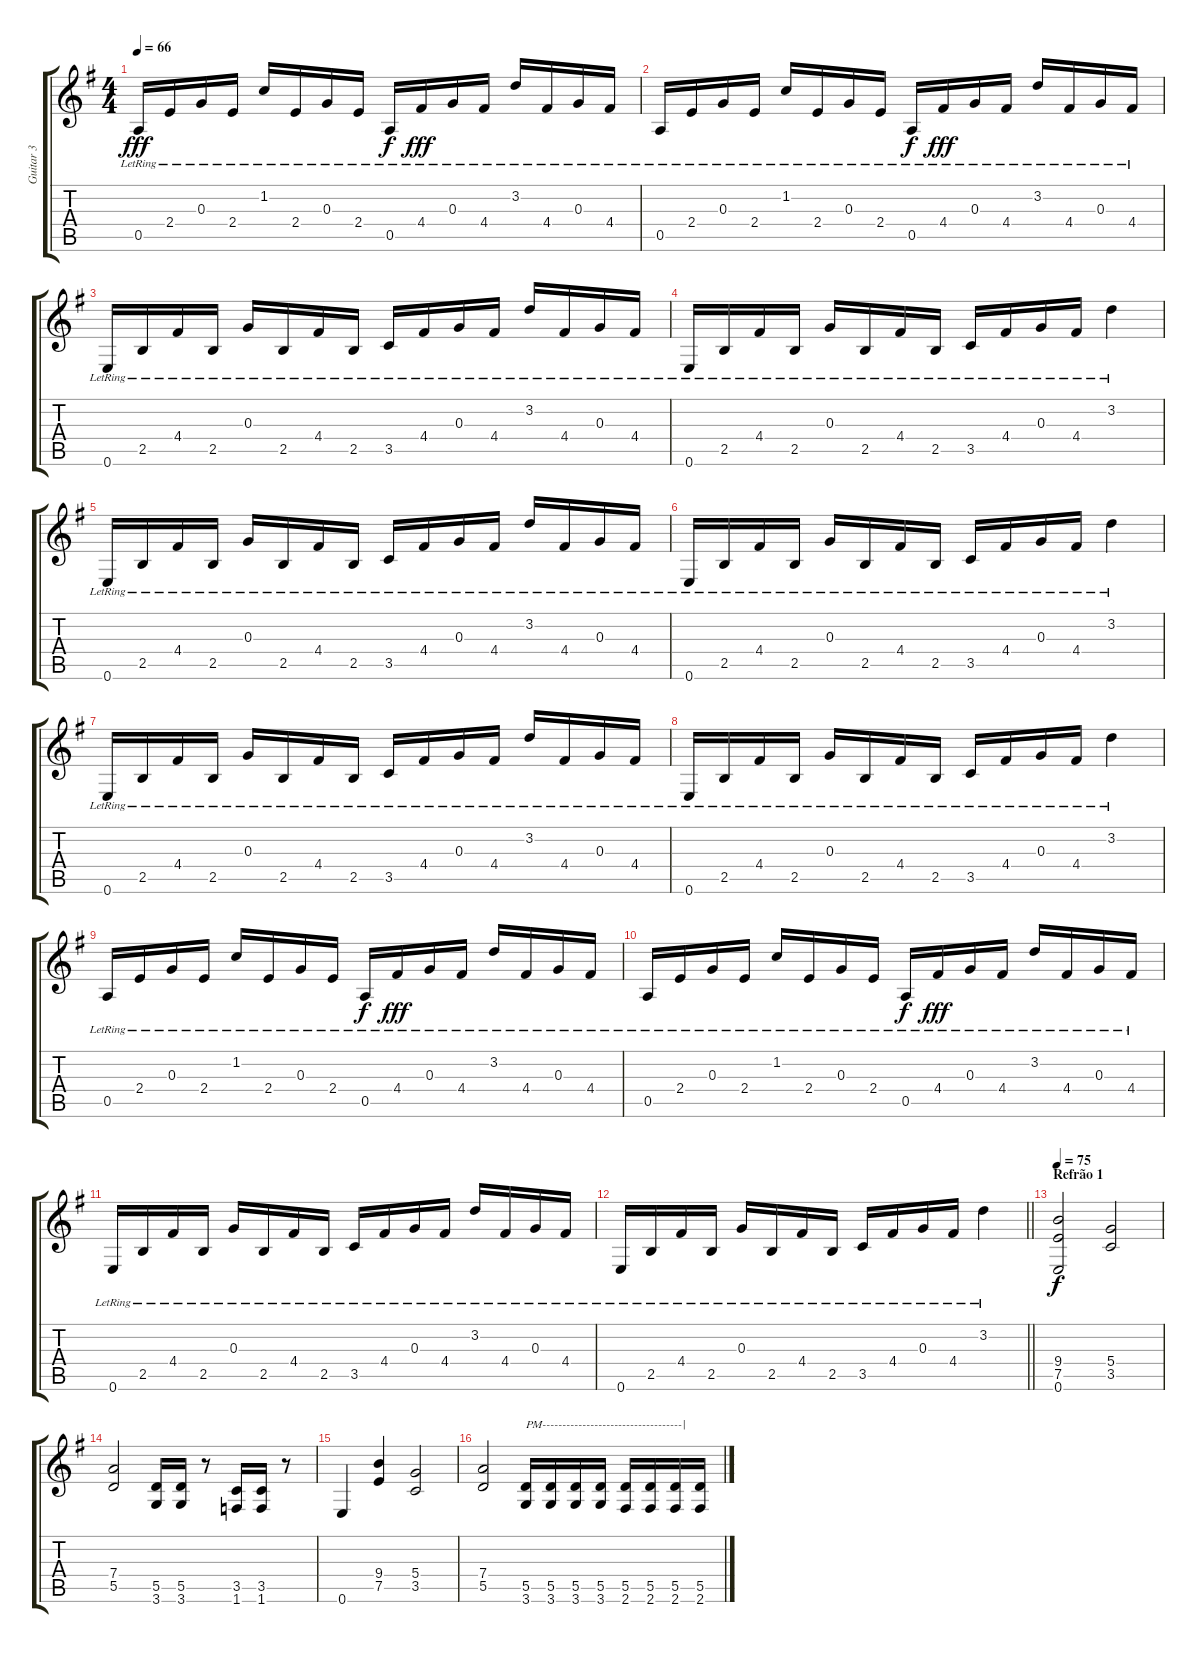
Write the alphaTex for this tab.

\track ("Guitar 3" "Guitar 3") {instrument distortionguitar}
\staff {score tabs}
\tuning (E4 B3 G3 D3 A2 E2) {hide}
\ts (4 4)
\tempo 66
\clef g2
\ks eminor
0.5{lr}.16{dy fff} 2.4{lr}.16 0.3{lr}.16 2.4{lr}.16 1.2{lr}.16 2.4{lr}.16 0.3{lr}.16 2.4{lr}.16 0.5{lr}.16{dy f} 4.4{lr}.16{dy fff} 0.3{lr}.16 4.4{lr}.16 3.2{lr}.16 4.4{lr}.16 0.3{lr}.16 4.4{lr}.16 |
0.5{lr}.16 2.4{lr}.16 0.3{lr}.16 2.4{lr}.16 1.2{lr}.16 2.4{lr}.16 0.3{lr}.16 2.4{lr}.16 0.5{lr}.16{dy f} 4.4{lr}.16{dy fff} 0.3{lr}.16 4.4{lr}.16 3.2{lr}.16 4.4{lr}.16 0.3{lr}.16 4.4{lr}.16 |
0.6{lr}.16 2.5{lr}.16 4.4{lr}.16 2.5{lr}.16 0.3{lr}.16 2.5{lr}.16 4.4{lr}.16 2.5{lr}.16 3.5{lr}.16 4.4{lr}.16 0.3{lr}.16 4.4{lr}.16 3.2{lr}.16 4.4{lr}.16 0.3{lr}.16 4.4{lr}.16 |
0.6{lr}.16 2.5{lr}.16 4.4{lr}.16 2.5{lr}.16 0.3{lr}.16 2.5{lr}.16 4.4{lr}.16 2.5{lr}.16 3.5{lr}.16 4.4{lr}.16 0.3{lr}.16 4.4{lr}.16 3.2{lr}.4 |
0.6{lr}.16 2.5{lr}.16 4.4{lr}.16 2.5{lr}.16 0.3{lr}.16 2.5{lr}.16 4.4{lr}.16 2.5{lr}.16 3.5{lr}.16 4.4{lr}.16 0.3{lr}.16 4.4{lr}.16 3.2{lr}.16 4.4{lr}.16 0.3{lr}.16 4.4{lr}.16 |
0.6{lr}.16 2.5{lr}.16 4.4{lr}.16 2.5{lr}.16 0.3{lr}.16 2.5{lr}.16 4.4{lr}.16 2.5{lr}.16 3.5{lr}.16 4.4{lr}.16 0.3{lr}.16 4.4{lr}.16 3.2{lr}.4 |
0.6{lr}.16 2.5{lr}.16 4.4{lr}.16 2.5{lr}.16 0.3{lr}.16 2.5{lr}.16 4.4{lr}.16 2.5{lr}.16 3.5{lr}.16 4.4{lr}.16 0.3{lr}.16 4.4{lr}.16 3.2{lr}.16 4.4{lr}.16 0.3{lr}.16 4.4{lr}.16 |
0.6{lr}.16 2.5{lr}.16 4.4{lr}.16 2.5{lr}.16 0.3{lr}.16 2.5{lr}.16 4.4{lr}.16 2.5{lr}.16 3.5{lr}.16 4.4{lr}.16 0.3{lr}.16 4.4{lr}.16 3.2{lr}.4 |
0.5{lr}.16 2.4{lr}.16 0.3{lr}.16 2.4{lr}.16 1.2{lr}.16 2.4{lr}.16 0.3{lr}.16 2.4{lr}.16 0.5{lr}.16{dy f} 4.4{lr}.16{dy fff} 0.3{lr}.16 4.4{lr}.16 3.2{lr}.16 4.4{lr}.16 0.3{lr}.16 4.4{lr}.16 |
0.5{lr}.16 2.4{lr}.16 0.3{lr}.16 2.4{lr}.16 1.2{lr}.16 2.4{lr}.16 0.3{lr}.16 2.4{lr}.16 0.5{lr}.16{dy f} 4.4{lr}.16{dy fff} 0.3{lr}.16 4.4{lr}.16 3.2{lr}.16 4.4{lr}.16 0.3{lr}.16 4.4{lr}.16 |
0.6{lr}.16 2.5{lr}.16 4.4{lr}.16 2.5{lr}.16 0.3{lr}.16 2.5{lr}.16 4.4{lr}.16 2.5{lr}.16 3.5{lr}.16 4.4{lr}.16 0.3{lr}.16 4.4{lr}.16 3.2{lr}.16 4.4{lr}.16 0.3{lr}.16 4.4{lr}.16 |
\barLineRight lightlight
0.6{lr}.16 2.5{lr}.16 4.4{lr}.16 2.5{lr}.16 0.3{lr}.16 2.5{lr}.16 4.4{lr}.16 2.5{lr}.16 3.5{lr}.16 4.4{lr}.16 0.3{lr}.16 4.4{lr}.16 3.2{lr}.4 |
\section ("" "Refrão 1")
\tempo 75
(9.4 7.5 0.6).2{dy f volume 6 instrument distortionguitar} (5.4 3.5).2 |
(7.4 5.5).2 (5.5 3.6).16 (5.5 3.6).16 r.8 (3.5 1.6).16 (3.5 1.6).16 r.8 |
0.6.4 (9.4 7.5).4 (5.4 3.5).2 |
(7.4 5.5).2 (5.5 3.6).16{txt "PM-----------------------------------|"} (5.5 3.6).16 (5.5 3.6).16 (5.5 3.6).16 (5.5 2.6).16 (5.5 2.6).16 (5.5 2.6).16 (5.5 2.6).16
